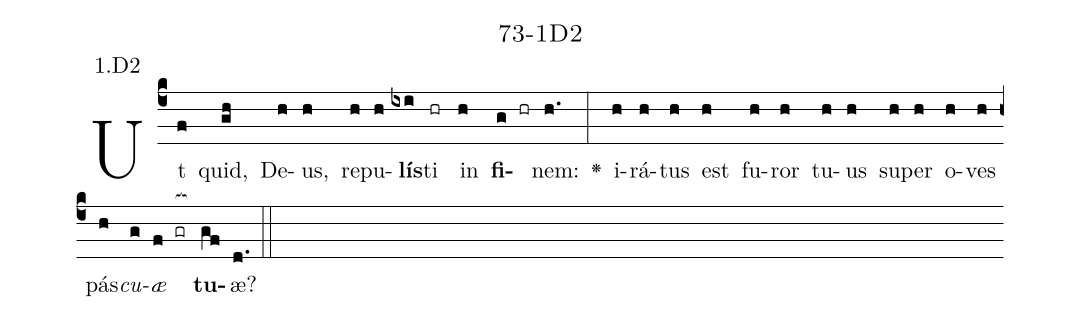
name: 73-1D2;
annotation: 1.D2;
%%
(c4)Ut(f) quid,(gh) De(h)us,(h) re(h)pu(h)<b>lís</b>(ixi)ti(hr) in(h) <b>fi</b>(g hr)nem:(h.) <v>\greheightstar</v>(:) i(h)rá(h)tus(h) est(h) fu(h)ror(h) tu(h)us(h) su(h)per(h) o(h)ves(h) pás(h)<i>cu</i>(g)<i>æ</i>(f gr[ocb:1{]) <b>tu</b>(gf[ocb:0}])æ?(d.) (::)


%E(h) u(h) o(g) u(f) a(gf) e.(d.) (::)
